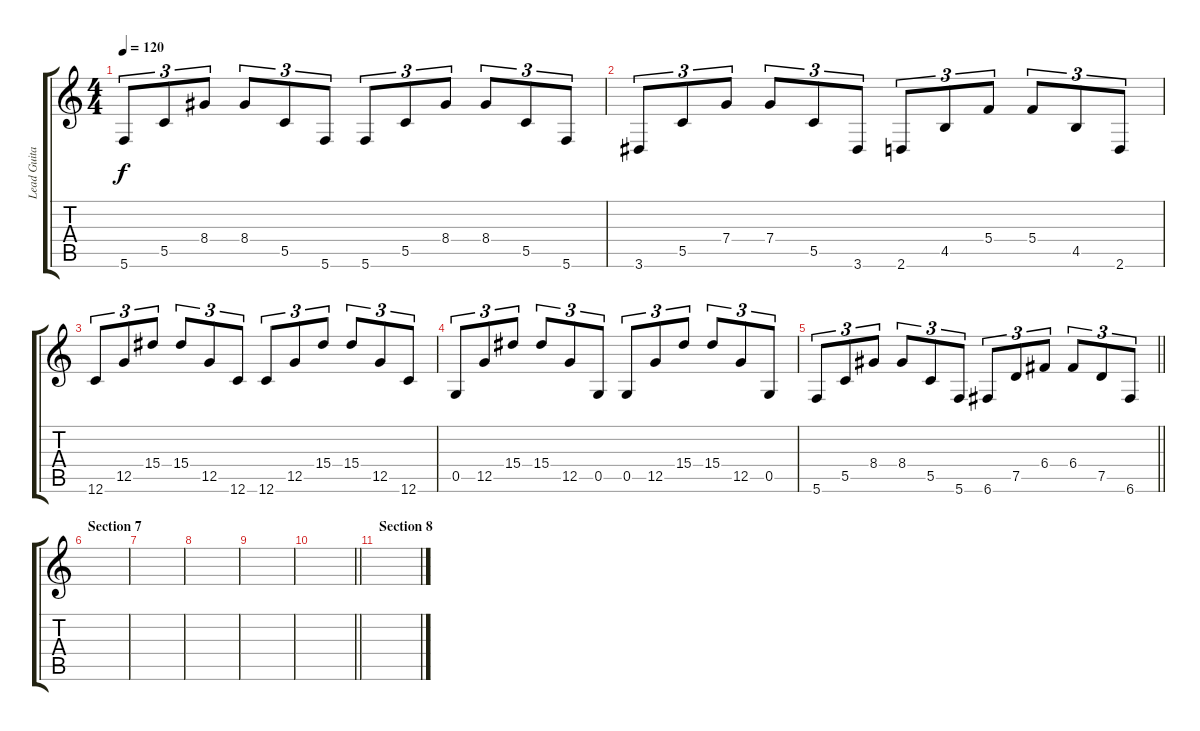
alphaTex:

\track ("Lead Guitar 6" "Lead Guita") {instrument overdrivenguitar}
\staff {score tabs}
\tuning (D4 A3 F3 C3 G2 C2) {hide}
\ts (4 4)
\tempo 120
\clef g2
\ks c
5.6.8{tu (3 2) dy f} 5.5.8{tu (3 2)} 8.4.8{tu (3 2)} 8.4.8{tu (3 2)} 5.5.8{tu (3 2)} 5.6.8{tu (3 2)} 5.6.8{tu (3 2)} 5.5.8{tu (3 2)} 8.4.8{tu (3 2)} 8.4.8{tu (3 2)} 5.5.8{tu (3 2)} 5.6.8{tu (3 2)} |
3.6.8{tu (3 2)} 5.5.8{tu (3 2)} 7.4.8{tu (3 2)} 7.4.8{tu (3 2)} 5.5.8{tu (3 2)} 3.6.8{tu (3 2)} 2.6.8{tu (3 2)} 4.5.8{tu (3 2)} 5.4.8{tu (3 2)} 5.4.8{tu (3 2)} 4.5.8{tu (3 2)} 2.6.8{tu (3 2)} |
12.6.8{tu (3 2)} 12.5.8{tu (3 2)} 15.4.8{tu (3 2)} 15.4.8{tu (3 2)} 12.5.8{tu (3 2)} 12.6.8{tu (3 2)} 12.6.8{tu (3 2)} 12.5.8{tu (3 2)} 15.4.8{tu (3 2)} 15.4.8{tu (3 2)} 12.5.8{tu (3 2)} 12.6.8{tu (3 2)} |
0.5.8{tu (3 2)} 12.5.8{tu (3 2)} 15.4.8{tu (3 2)} 15.4.8{tu (3 2)} 12.5.8{tu (3 2)} 0.5.8{tu (3 2)} 0.5.8{tu (3 2)} 12.5.8{tu (3 2)} 15.4.8{tu (3 2)} 15.4.8{tu (3 2)} 12.5.8{tu (3 2)} 0.5.8{tu (3 2)} |
\barLineRight lightlight
5.6.8{tu (3 2)} 5.5.8{tu (3 2)} 8.4.8{tu (3 2)} 8.4.8{tu (3 2)} 5.5.8{tu (3 2)} 5.6.8{tu (3 2)} 6.6.8{tu (3 2)} 7.5.8{tu (3 2)} 6.4.8{tu (3 2)} 6.4.8{tu (3 2)} 7.5.8{tu (3 2)} 6.6.8{tu (3 2)} |
\section ("" "Section 7")
|
|
|
|
\barLineRight lightlight
|
\section ("" "Section 8")
